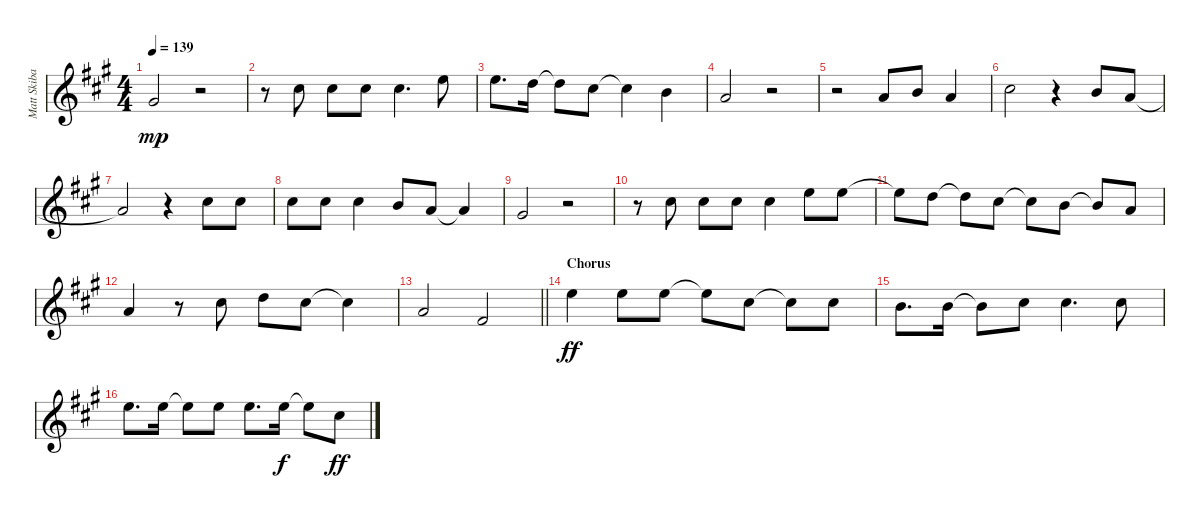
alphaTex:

\track ("Matt Skiba - Vocals" "Matt Skiba") {instrument overdrivenguitar}
\staff {score}
\tuning (E4 B3 G3 D3 A2 E2) {hide}
\ts (4 4)
\tempo 139
\clef g2
\ks a
1.3.2{dy mp} r.2 |
r.8 6.3.8 2.2.8 2.2.8 2.2.4{d} 0.1.8 |
0.1.8{d} 7.3.16 7.3{t}.8 2.2.8 2.2{t}.4 0.2.4 |
2.3.2 r.2 |
r.2 2.3.8 0.2.8 2.3.4 |
2.2.2 r.4 4.3.8 2.3.8 |
2.3{t}.2 r.4 6.3.8 2.2.8 |
11.4.8 2.2.8 2.2.4 0.2.8 2.3.8 2.3{t}.4 |
1.3.2 r.2 |
r.8 6.3.8 2.2.8 2.2.8 2.2.4 0.1.8 0.1.8 |
0.1{t}.8 3.2.8 3.2{t}.8 2.2.8 2.2{t}.8 0.2.8 0.2{t}.8 2.3.8 |
2.3.4 r.8 2.2.8 3.2.8 2.2.8 2.2{t}.4 |
\barLineRight lightlight
2.3.2 4.4.2 |
\section ("" "Chorus")
0.1.4{dy ff volume 16 instrument distortionguitar} 0.1.8 0.1.8 0.1{t}.8 2.2.8 2.2{t}.8 2.2.8 |
0.2.8{d} 0.2.16 0.2{t}.8 2.2.8 6.3.4{d} 2.2.8 |
0.1.8{d} 0.1.16 0.1{t}.8 0.1.8 0.1.8{d} 0.1.16{dy f} 0.1{t}.8 2.2.8{dy ff}
